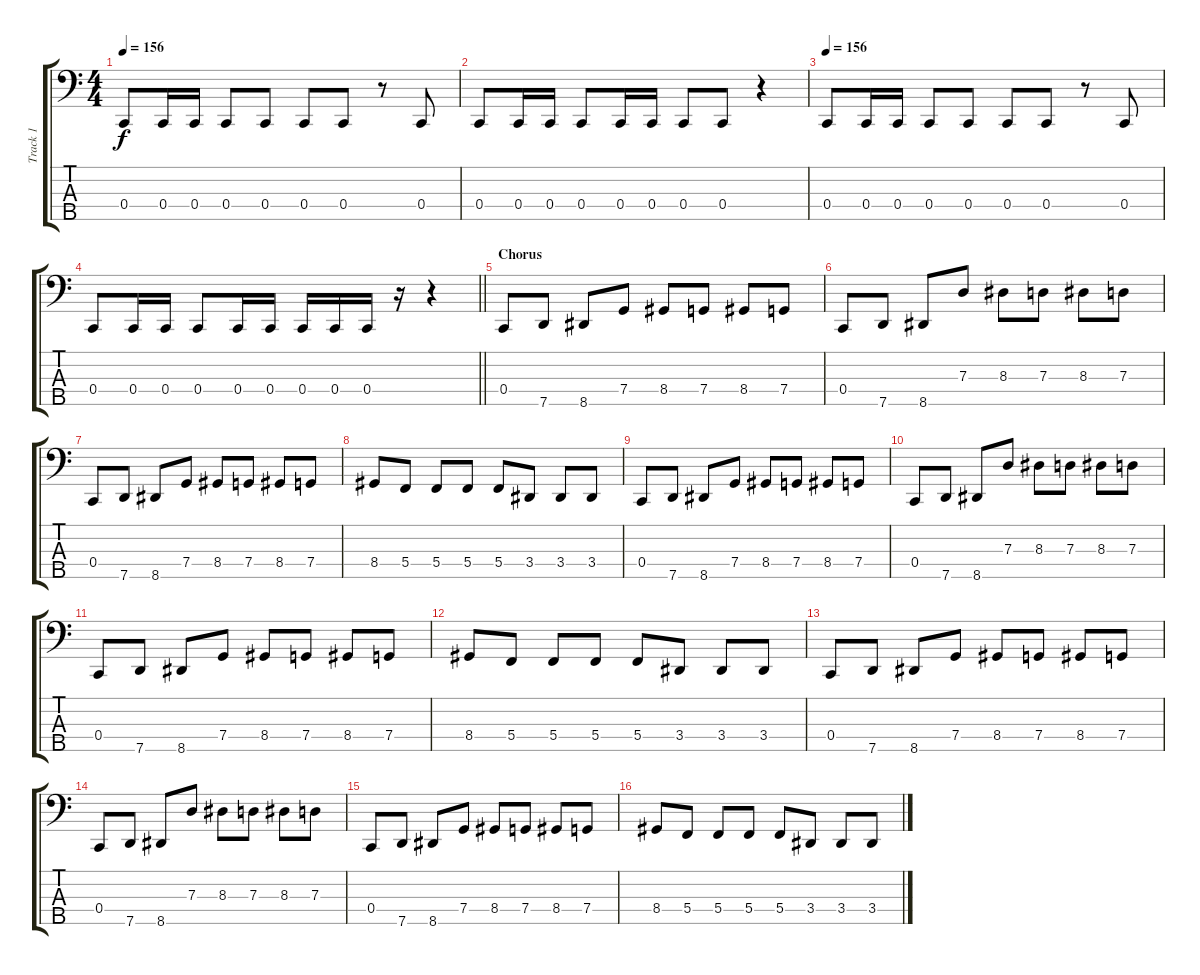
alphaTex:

\track ("Track 1" "Track 1") {instrument electricbassfinger}
\staff {score tabs}
\tuning (F2 C2 G1 C1 G0) {hide}
\ts (4 4)
\tempo 156
\clef f4
\ks c
0.4.8{dy f} 0.4.16 0.4.16 0.4.8 0.4.8 0.4.8 0.4.8 r.8 0.4.8 |
0.4.8 0.4.16{beam merge} 0.4.16 0.4.8 0.4.16 0.4.16 0.4.8 0.4.8 r.4 |
\tempo 156
0.4.8 0.4.16 0.4.16 0.4.8 0.4.8 0.4.8 0.4.8 r.8 0.4.8 |
\barLineRight lightlight
0.4.8 0.4.16{beam merge} 0.4.16 0.4.8 0.4.16 0.4.16 0.4.16 0.4.16 0.4.16 r.16 r.4 |
\section ("" "Chorus")
0.4.8 7.5.8 8.5.8 7.4.8 8.4.8 7.4.8 8.4.8 7.4.8 |
0.4.8 7.5.8 8.5.8 7.3.8 8.3.8 7.3.8 8.3.8 7.3.8 |
0.4.8 7.5.8 8.5.8 7.4.8 8.4.8 7.4.8 8.4.8 7.4.8 |
8.4.8 5.4.8 5.4.8 5.4.8 5.4.8 3.4.8 3.4.8 3.4.8 |
0.4.8 7.5.8 8.5.8 7.4.8 8.4.8 7.4.8 8.4.8 7.4.8 |
0.4.8 7.5.8 8.5.8 7.3.8 8.3.8 7.3.8 8.3.8 7.3.8 |
0.4.8 7.5.8 8.5.8 7.4.8 8.4.8 7.4.8 8.4.8 7.4.8 |
8.4.8 5.4.8 5.4.8 5.4.8 5.4.8 3.4.8 3.4.8 3.4.8 |
0.4.8 7.5.8 8.5.8 7.4.8 8.4.8 7.4.8 8.4.8 7.4.8 |
0.4.8 7.5.8 8.5.8 7.3.8 8.3.8 7.3.8 8.3.8 7.3.8 |
0.4.8 7.5.8 8.5.8 7.4.8 8.4.8 7.4.8 8.4.8 7.4.8 |
8.4.8 5.4.8 5.4.8 5.4.8 5.4.8 3.4.8 3.4.8 3.4.8
